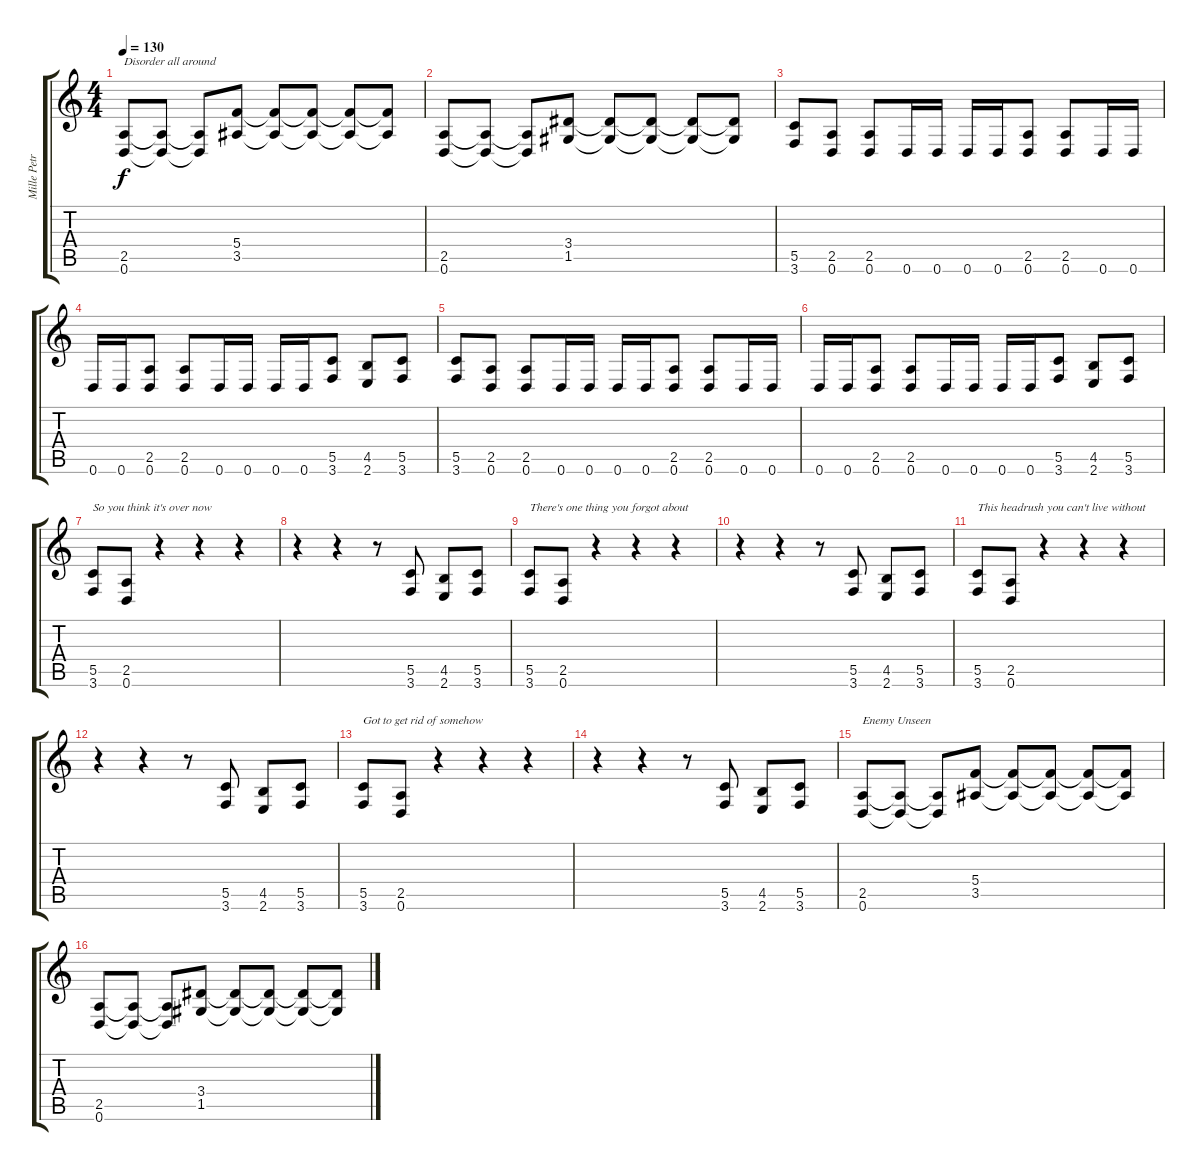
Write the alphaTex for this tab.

\track ("Mille Petrozza" "Mille Petr") {instrument distortionguitar}
\staff {score tabs}
\tuning (D4 A3 F3 C3 G2 D2) {hide}
\ts (4 4)
\tempo 130
\clef g2
\ks c
(2.5 0.6).8{txt "Disorder all around" dy f} (2.5{t} 0.6{t}).8 (2.5{t} 0.6{t}).8 (5.4 3.5).8 (5.4{t} 3.5{t}).8 (5.4{t} 3.5{t}).8 (5.4{t} 3.5{t}).8 (5.4{t} 3.5{t}).8 |
(2.5 0.6).8 (2.5{t} 0.6{t}).8 (2.5{t} 0.6{t}).8 (3.4 1.5).8 (3.4{t} 1.5{t}).8 (3.4{t} 1.5{t}).8 (3.4{t} 1.5{t}).8 (3.4{t} 1.5{t}).8 |
(5.5 3.6).8 (2.5 0.6).8 (2.5 0.6).8 0.6.16 0.6.16 0.6.16 0.6.16 (2.5 0.6).8 (2.5 0.6).8 0.6.16 0.6.16 |
0.6.16 0.6.16 (2.5 0.6).8 (2.5 0.6).8 0.6.16 0.6.16 0.6.16 0.6.16 (5.5 3.6).8 (4.5 2.6).8 (5.5 3.6).8 |
(5.5 3.6).8 (2.5 0.6).8 (2.5 0.6).8 0.6.16 0.6.16 0.6.16 0.6.16 (2.5 0.6).8 (2.5 0.6).8 0.6.16 0.6.16 |
0.6.16 0.6.16 (2.5 0.6).8 (2.5 0.6).8 0.6.16 0.6.16 0.6.16 0.6.16 (5.5 3.6).8 (4.5 2.6).8 (5.5 3.6).8 |
(5.5 3.6).8{txt "So you think it's over now"} (2.5 0.6).8 r.4 r.4 r.4 |
r.4 r.4 r.8 (5.5 3.6).8 (4.5 2.6).8 (5.5 3.6).8 |
(5.5 3.6).8{txt "There's one thing you forgot about"} (2.5 0.6).8 r.4 r.4 r.4 |
r.4 r.4 r.8 (5.5 3.6).8 (4.5 2.6).8 (5.5 3.6).8 |
(5.5 3.6).8{txt "This headrush you can't live without"} (2.5 0.6).8 r.4 r.4 r.4 |
r.4 r.4 r.8 (5.5 3.6).8 (4.5 2.6).8 (5.5 3.6).8 |
(5.5 3.6).8{txt "Got to get rid of somehow"} (2.5 0.6).8 r.4 r.4 r.4 |
r.4 r.4 r.8 (5.5 3.6).8 (4.5 2.6).8 (5.5 3.6).8 |
(2.5 0.6).8{txt "Enemy Unseen"} (2.5{t} 0.6{t}).8 (2.5{t} 0.6{t}).8 (5.4 3.5).8 (5.4{t} 3.5{t}).8 (5.4{t} 3.5{t}).8 (5.4{t} 3.5{t}).8 (5.4{t} 3.5{t}).8 |
(2.5 0.6).8 (2.5{t} 0.6{t}).8 (2.5{t} 0.6{t}).8 (3.4 1.5).8 (3.4{t} 1.5{t}).8 (3.4{t} 1.5{t}).8 (3.4{t} 1.5{t}).8 (3.4{t} 1.5{t}).8
